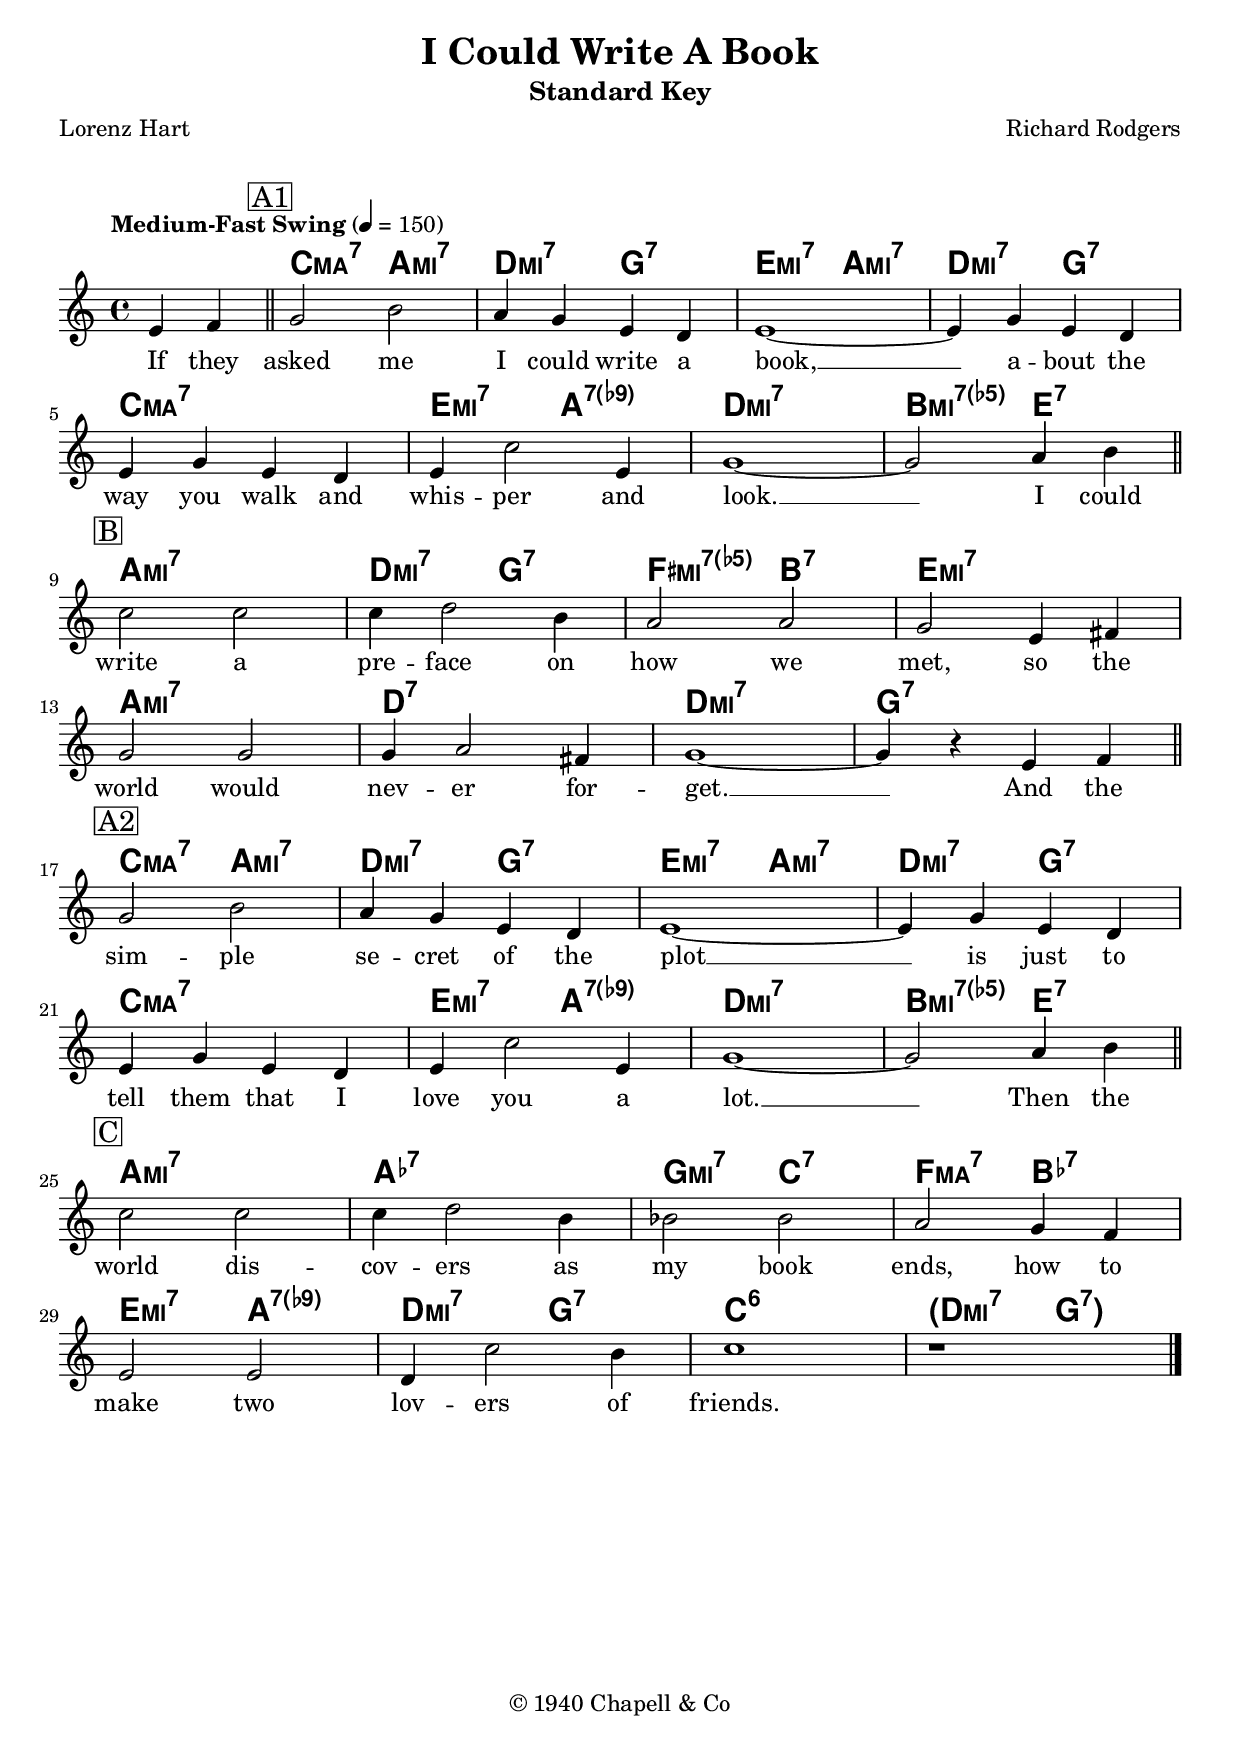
\version "2.24.0"

\include "english.ly"

instrument = "Standard Key"
whatKey = c
whatClef = "treble"

%% -*- Mode: LilyPond -*-

\include "lead-sheets.ily"

\header {
  title = "I Could Write A Book"
  subtitle = \instrument
  poet = "Lorenz Hart"
  composer = "Richard Rodgers"
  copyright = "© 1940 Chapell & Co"
}

refrainLyrics = \lyricmode {
  If they asked me I could write a book, __
  a -- bout the way you walk and whis -- per and look. __
  I could write a pre -- face on how we met,
  so the world would nev -- er for -- get. __
  And the sim -- ple se -- cret of the plot __
  is just to tell them that I love you a lot. __
  Then the world dis -- cov -- ers as my book ends,
  how to
  make two lov -- ers of friends.
}

refrainChords = \chordmode {

  s2

  c2:maj7 a2:m7 d2:m7 g2:7 e2:m7 a2:m7 d2:m7 g2:7
  c1:maj7 e2:m7 a2:7.9- d1:m7 b2:m7.5- e2:7
  
  a1:m7 d2:m7 g2:7 fs2:m7.5- b2:7 e1:m7
  a1:m7 d1:7 d1:m7 g1:7

  c2:maj7 a2:m7 d2:m7 g2:7 e2:m7 a2:m7 d2:m7 g2:7
  c1:maj7 e2:m7 a2:7.9- d1:m7 b2:m7.5- e2:7
  
  a1:m7 af1:7 g2:m7 c2:7 f2:maj7 bf2:7
  e2:m7 a2:7.9- d2:m7 g2:7 c1:6
  
  \set chordNameFunction = #begin-parenthesis-ignatzek-chord-names 
  d2:m7
  \set chordNameFunction = #end-parenthesis-ignatzek-chord-names 
  g2:7
  \unset chordNameFunction
}

refrainKey = c

refrainMelody = \relative c' {
  \time 4/4
  \key \refrainKey \major
  \clef \whatClef
  \tempo "Medium-Fast Swing" 4 = 150

  \partial 2
  e4 f
  \bar "||"
  \mark \markup{ \box A1 }
  g2 b | a4 g e d | e1~ | e4 g e d |
  \break
  e4 g e d | e c'2 e,4 | g1~ | g2 a4 b
  \bar "||"
  \break


  \mark \markup{ \box B }
  c2 c | c4 d2 b4 | a2 a | g e4 fs |
  \break
  g2 g | g4 a2 fs4 | g1~ | g4 r4 e f |
  \bar "||"
  \break
  
  \mark \markup{ \box A2 }
  g2 b | a4 g e d | e1~ | e4 g e d |
  \break
  e4 g e d | e c'2 e,4 | g1~ | g2 a4 b |
  \bar "||"
  \break

  \mark \markup{ \box C }
  c2 c | c4 d2 b4 | bf2 bf | a g4 f |
  \break
  e2 e | d4 c'2 b4 | c1 | r1

  \bar "|."
}

\include "paper.ily"

\markup {
  % Leave a gap after the header
  \vspace #1
}

\include "refrain.ily"

performanceNotes =
\markup {
  \column {
    \line { \huge { Bass & vocal A1 & B. Band joins A2 & C.  } }
    \line { \huge { Clarinet solo full chorus. } }
    \line { \huge { Vocal out chorus, segue to A Beautiful Friendship. } }
    \line { \huge { Bass walks throughout, switches to two-feel after segue. } }
  }
}

\include "notes.ily"

